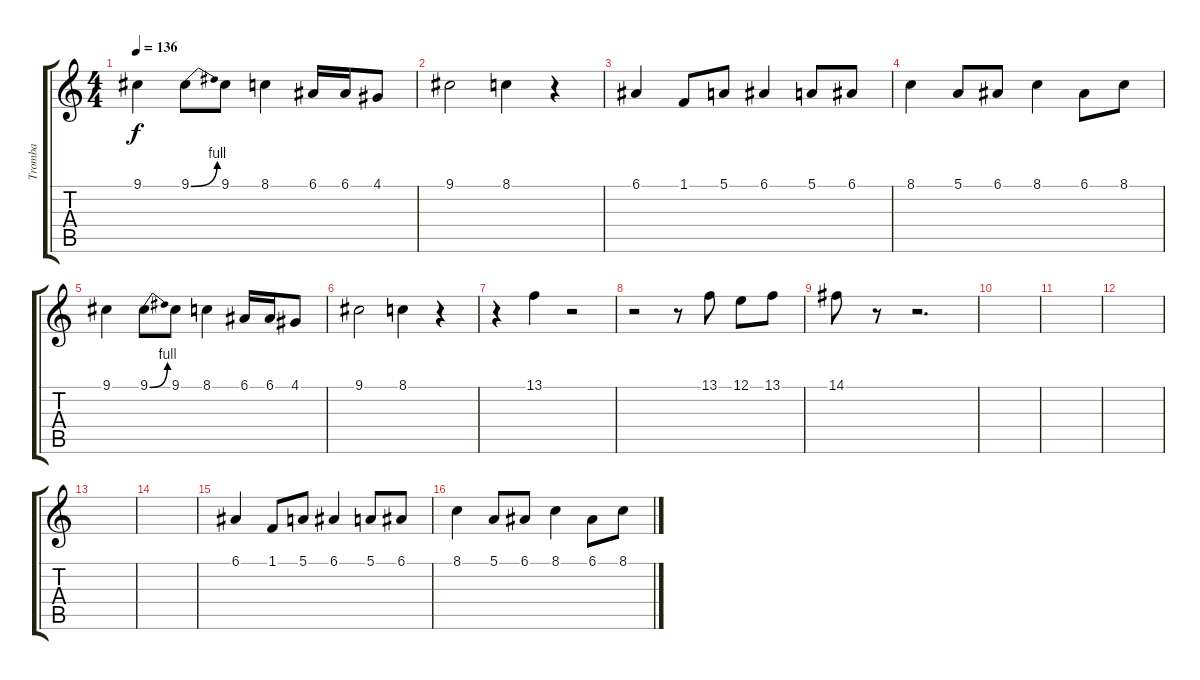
\track ("Tromba" "Tromba") {instrument trombone}
\staff {score tabs}
\tuning (E4 B3 G3 D3 A2 E2) {hide}
\ts (4 4)
\tempo 136
\clef g2
\ks c
9.1.4{dy f} 9.1{be (bend 0 0 60 4)}.8 9.1.8 8.1.4 6.1.16 6.1.16 4.1.8 |
9.1.2 8.1.4 r.4 |
6.1.4 1.1.8 5.1.8 6.1.4 5.1.8 6.1.8 |
8.1.4 5.1.8 6.1.8 8.1.4 6.1.8 8.1.8 |
9.1.4 9.1{be (bend 0 0 60 4)}.8 9.1.8 8.1.4 6.1.16 6.1.16 4.1.8 |
9.1.2 8.1.4 r.4 |
r.4 13.1.4 r.2 |
r.2 r.8 13.1.8 12.1.8 13.1.8 |
14.1.8 r.8 r.2{d} |
|
|
|
|
|
6.1.4 1.1.8 5.1.8 6.1.4 5.1.8 6.1.8 |
8.1.4 5.1.8 6.1.8 8.1.4 6.1.8 8.1.8
